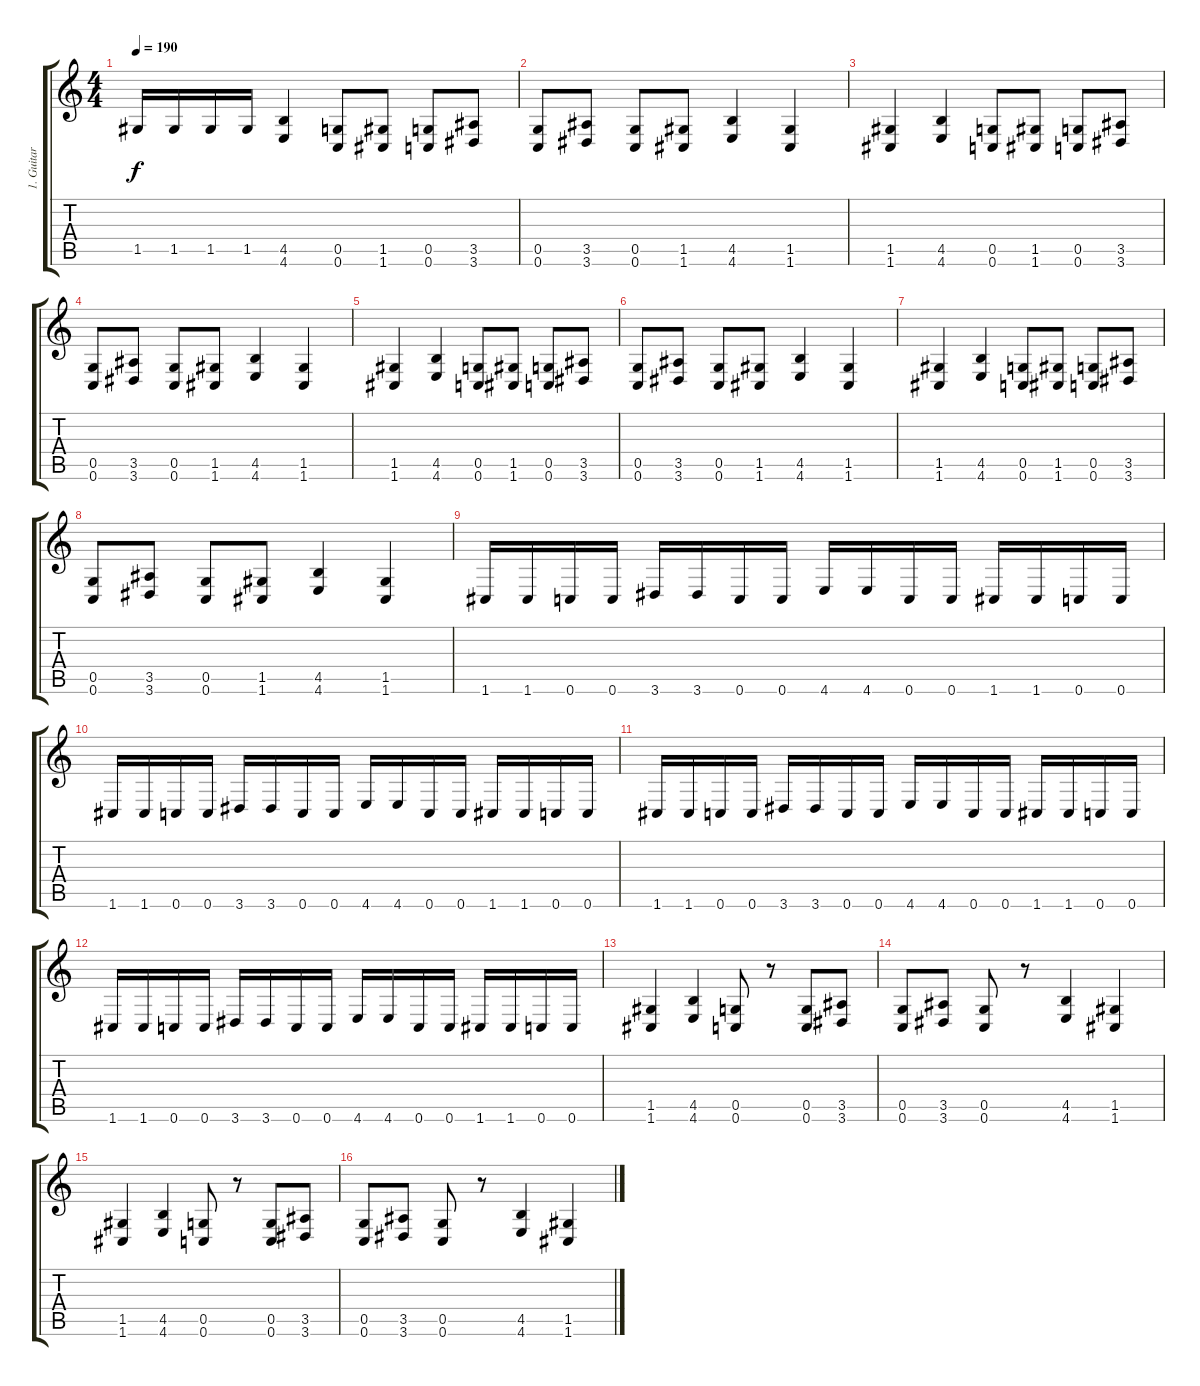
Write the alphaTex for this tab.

\track ("1. Guitar" "1. Guitar") {instrument distortionguitar}
\staff {score tabs}
\tuning (D4 A3 F3 C3 G2 C2) {hide}
\ts (4 4)
\tempo 190
\clef g2
\ks c
1.5.16{dy f} 1.5.16 1.5.16 1.5.16 (4.5 4.6).4 (0.5 0.6).8 (1.5 1.6).8 (0.5 0.6).8 (3.5 3.6).8 |
(0.5 0.6).8 (3.5 3.6).8 (0.5 0.6).8 (1.5 1.6).8 (4.5 4.6).4 (1.5 1.6).4 |
(1.5 1.6).4 (4.5 4.6).4 (0.5 0.6).8 (1.5 1.6).8 (0.5 0.6).8 (3.5 3.6).8 |
(0.5 0.6).8 (3.5 3.6).8 (0.5 0.6).8 (1.5 1.6).8 (4.5 4.6).4 (1.5 1.6).4 |
(1.5 1.6).4 (4.5 4.6).4 (0.5 0.6).8 (1.5 1.6).8 (0.5 0.6).8 (3.5 3.6).8 |
(0.5 0.6).8 (3.5 3.6).8 (0.5 0.6).8 (1.5 1.6).8 (4.5 4.6).4 (1.5 1.6).4 |
(1.5 1.6).4 (4.5 4.6).4 (0.5 0.6).8 (1.5 1.6).8 (0.5 0.6).8 (3.5 3.6).8 |
(0.5 0.6).8 (3.5 3.6).8 (0.5 0.6).8 (1.5 1.6).8 (4.5 4.6).4 (1.5 1.6).4 |
1.6.16 1.6.16 0.6.16 0.6.16 3.6.16 3.6.16 0.6.16 0.6.16 4.6.16 4.6.16 0.6.16 0.6.16 1.6.16 1.6.16 0.6.16 0.6.16 |
1.6.16 1.6.16 0.6.16 0.6.16 3.6.16 3.6.16 0.6.16 0.6.16 4.6.16 4.6.16 0.6.16 0.6.16 1.6.16 1.6.16 0.6.16 0.6.16 |
1.6.16 1.6.16 0.6.16 0.6.16 3.6.16 3.6.16 0.6.16 0.6.16 4.6.16 4.6.16 0.6.16 0.6.16 1.6.16 1.6.16 0.6.16 0.6.16 |
1.6.16 1.6.16 0.6.16 0.6.16 3.6.16 3.6.16 0.6.16 0.6.16 4.6.16 4.6.16 0.6.16 0.6.16 1.6.16 1.6.16 0.6.16 0.6.16 |
(1.5 1.6).4 (4.5 4.6).4 (0.5 0.6).8 r.8 (0.5 0.6).8 (3.5 3.6).8 |
(0.5 0.6).8 (3.5 3.6).8 (0.5 0.6).8 r.8 (4.5 4.6).4 (1.5 1.6).4 |
(1.5 1.6).4 (4.5 4.6).4 (0.5 0.6).8 r.8 (0.5 0.6).8 (3.5 3.6).8 |
(0.5 0.6).8 (3.5 3.6).8 (0.5 0.6).8 r.8 (4.5 4.6).4 (1.5 1.6).4
